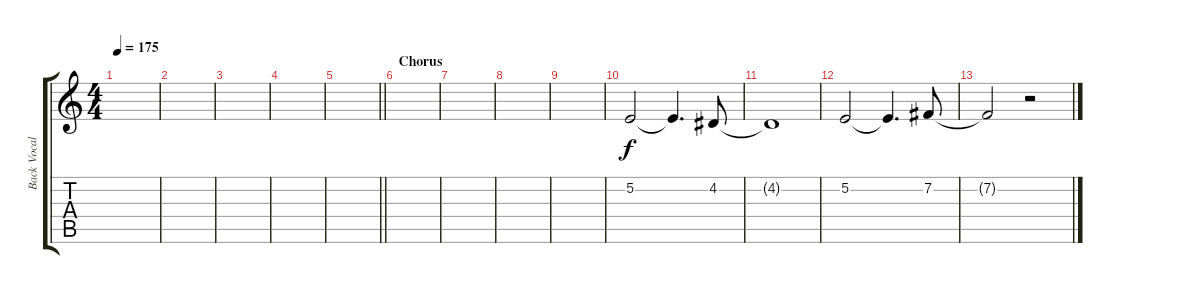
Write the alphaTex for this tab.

\track ("Back Vocals" "Back Vocal") {instrument tenorsax}
\staff {score tabs}
\tuning (E4 B3 G3 D3 A2 E2) {hide}
\ts (4 4)
\tempo 175
\clef g2
\ks c
|
|
|
|
\barLineRight lightlight
|
\section ("" "Chorus")
|
|
|
|
5.2.2 5.2{t}.4{d} 4.2.8 |
4.2{t}.1 |
5.2.2 5.2{t}.4{d} 7.2.8 |
7.2{t}.2 r.2
